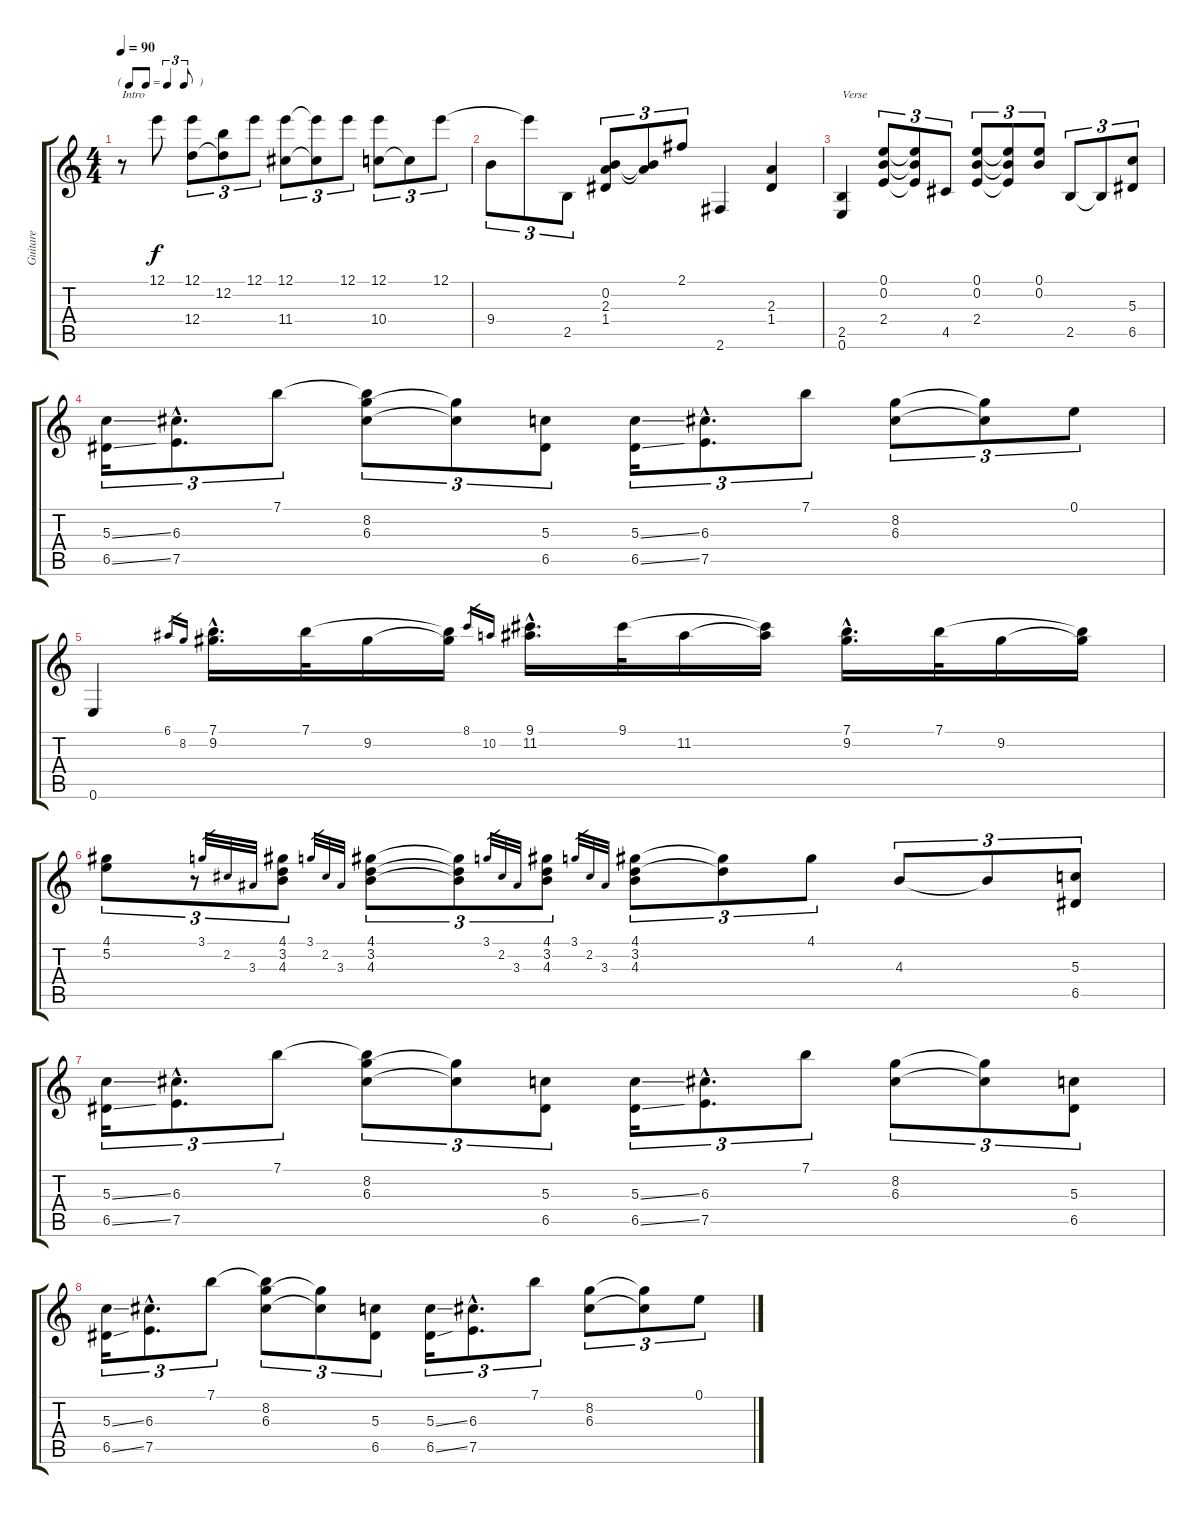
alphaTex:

\track ("Guitare" "Guitare") {instrument acousticguitarsteel}
\staff {score tabs}
\tuning (E4 B3 G3 D3 A2 E2) {hide}
\ts (4 4)
\tf triplet8th
\tempo 90
\clef g2
\ks c
r.8{txt "Intro" dy f instrument acousticguitarsteel} 12.1.8 (12.1 12.4).8{tu (3 2)} (12.2 12.4{t}).8{tu (3 2)} 12.1.8{tu (3 2)} (12.1 11.4).8{tu (3 2)} (12.1{t} 11.4{t}).8{tu (3 2)} 12.1.8{tu (3 2)} (12.1 10.4).8{tu (3 2)} 10.4{t}.8{tu (3 2)} 12.1.8{tu (3 2)} |
9.4.8{tu (3 2)} 12.1{t}.8{tu (3 2)} 2.5.8{tu (3 2)} (0.2 2.3 1.4).8{tu (3 2)} (0.2{t} 2.3{t}).8{tu (3 2)} 2.1.8{tu (3 2)} 2.6.4 (2.3 1.4).4 |
(2.5 0.6).4{txt "Verse"} (0.1 0.2 2.4).8{tu (3 2)} (0.1{t} 0.2{t} 2.4{t}).8{tu (3 2)} 4.5.8{tu (3 2)} (0.1 0.2 2.4).8{tu (3 2)} (0.1{t} 0.2{t} 2.4{t}).8{tu (3 2)} (0.1 0.2).8{tu (3 2)} 2.5.8{tu (3 2)} 2.5{t}.8{tu (3 2)} (5.3 6.5).8{tu (3 2)} |
(5.3{ss} 6.5{ss}).16{tu (3 2)} (6.3{hac} 7.5{hac}).8{d tu (3 2)} 7.1.8{tu (3 2)} (7.1{t} 8.2 6.3).8{tu (3 2)} (8.2{t} 6.3{t}).8{tu (3 2)} (5.3 6.5).8{tu (3 2)} (5.3{ss} 6.5{ss}).16{tu (3 2)} (6.3{hac} 7.5{hac}).8{d tu (3 2)} 7.1.8{tu (3 2)} (8.2 6.3).8{tu (3 2)} (8.2{t} 6.3{t}).8{tu (3 2)} 0.1.8{tu (3 2)} |
0.6.4 6.1.16{gr} 8.2.16{gr} (7.1{hac} 9.2{hac}).16{d} 7.1.32 9.2.16 (7.1{t} 9.2{t}).16 8.1.16{gr} 10.2.16{gr} (9.1{hac} 11.2{hac}).16{d} 9.1.32 11.2.16 (9.1{t} 11.2{t}).16 (7.1{hac} 9.2{hac}).16{d} 7.1.32 9.2.16 (7.1{t} 9.2{t}).16 |
(4.1 5.2).8{tu (3 2)} r.8{tu (3 2)} 3.1.32{gr} 2.2.32{gr} 3.3.32{gr} (4.1 3.2 4.3).8{tu (3 2)} 3.1.32{gr} 2.2.32{gr} 3.3.32{gr} (4.1 3.2 4.3).8{tu (3 2)} (4.1{t} 3.2{t} 4.3{t}).8{tu (3 2)} 3.1.32{gr} 2.2.32{gr} 3.3.32{gr} (4.1 3.2 4.3).8{tu (3 2)} 3.1.32{gr} 2.2.32{gr} 3.3.32{gr} (4.1 3.2 4.3).8{tu (3 2)} (4.1{t} 3.2{t}).8{tu (3 2)} 4.1.8{tu (3 2)} 4.3.8{tu (3 2)} 4.3{t}.8{tu (3 2)} (5.3 6.5).8{tu (3 2)} |
(5.3{ss} 6.5{ss}).16{tu (3 2)} (6.3{hac} 7.5{hac}).8{d tu (3 2)} 7.1.8{tu (3 2)} (7.1{t} 8.2 6.3).8{tu (3 2)} (8.2{t} 6.3{t}).8{tu (3 2)} (5.3 6.5).8{tu (3 2)} (5.3{ss} 6.5{ss}).16{tu (3 2)} (6.3{hac} 7.5{hac}).8{d tu (3 2)} 7.1.8{tu (3 2)} (8.2 6.3).8{tu (3 2)} (8.2{t} 6.3{t}).8{tu (3 2)} (5.3 6.5).8{tu (3 2)} |
(5.3{ss} 6.5{ss}).16{tu (3 2)} (6.3{hac} 7.5{hac}).8{d tu (3 2)} 7.1.8{tu (3 2)} (7.1{t} 8.2 6.3).8{tu (3 2)} (8.2{t} 6.3{t}).8{tu (3 2)} (5.3 6.5).8{tu (3 2)} (5.3{ss} 6.5{ss}).16{tu (3 2)} (6.3{hac} 7.5{hac}).8{d tu (3 2)} 7.1.8{tu (3 2)} (8.2 6.3).8{tu (3 2)} (8.2{t} 6.3{t}).8{tu (3 2)} 0.1.8{tu (3 2)}
